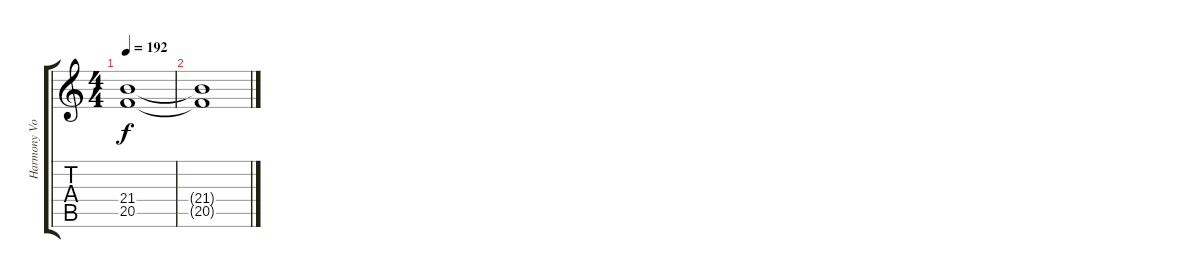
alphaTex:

\track ("Harmony Vocal" "Harmony Vo") {instrument synthstrings1}
\staff {score tabs}
\tuning (E4 B3 G3 D3 A2 E2) {hide}
\ts (4 4)
\tempo 192
\clef g2
\ks c
(21.4 20.5).1{dy f} |
(21.4{t} 20.5{t}).1
